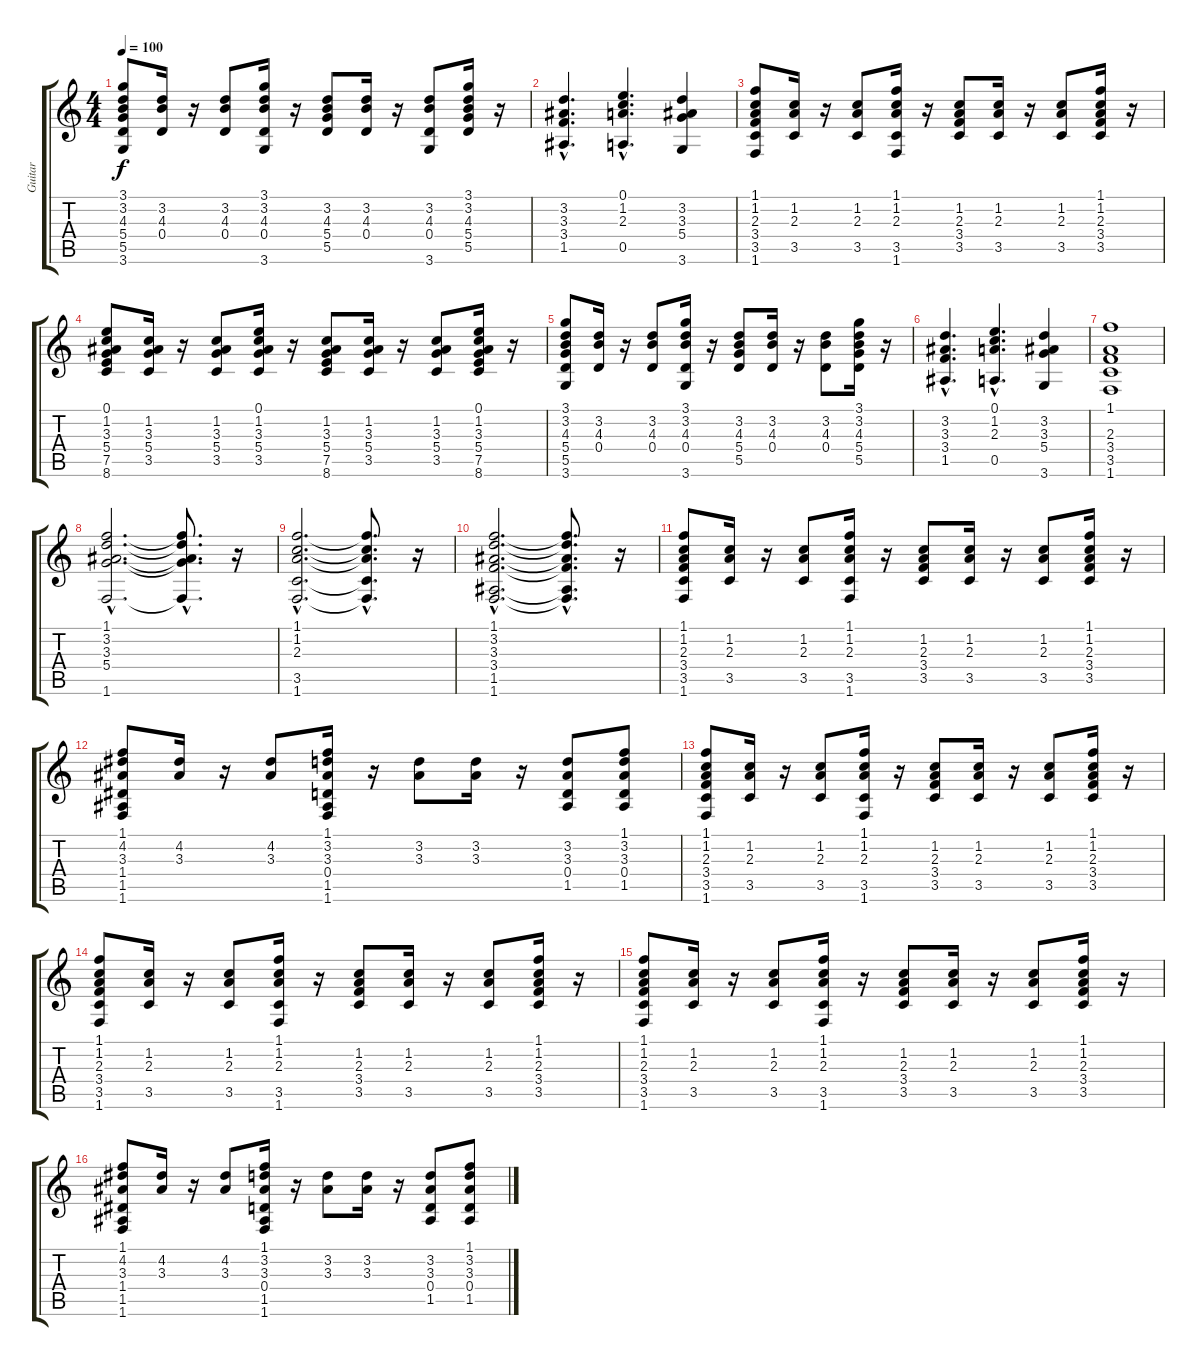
\track ("Guitar" "Guitar") {instrument acousticguitarsteel}
\staff {score tabs}
\tuning (E4 B3 G3 D3 A2 E2) {hide}
\ts (4 4)
\tempo 100
\clef g2
\ks c
(3.1 3.2 4.3 5.4 5.5 3.6).8{dy f} (3.2 4.3 0.4).16 r.16 (3.2 4.3 0.4).8 (3.1 3.2 4.3 0.4 3.6).16 r.16 (3.2 4.3 5.4 5.5).8 (3.2 4.3 0.4).16 r.16 (3.2 4.3 0.4 3.6).8 (3.1 3.2 4.3 5.4 5.5).16 r.16 |
(3.2{hac} 3.3{hac} 3.4{hac} 1.5{hac}).4{d} (0.1{hac} 1.2{hac} 2.3{hac} 0.5{hac}).4{d} (3.2 3.3 5.4 3.6).4 |
(1.1 1.2 2.3 3.4 3.5 1.6).8 (1.2 2.3 3.5).16 r.16 (1.2 2.3 3.5).8 (1.1 1.2 2.3 3.5 1.6).16 r.16 (1.2 2.3 3.4 3.5).8 (1.2 2.3 3.5).16 r.16 (1.2 2.3 3.5).8 (1.1 1.2 2.3 3.4 3.5).16 r.16 |
(0.1 1.2 3.3 5.4 7.5 8.6).8 (1.2 3.3 5.4 3.5).16 r.16 (1.2 3.3 5.4 3.5).8 (0.1 1.2 3.3 5.4 3.5).16 r.16 (1.2 3.3 5.4 7.5 8.6).8 (1.2 3.3 5.4 3.5).16 r.16 (1.2 3.3 5.4 3.5).8 (0.1 1.2 3.3 5.4 7.5 8.6).16 r.16 |
(3.1 3.2 4.3 5.4 5.5 3.6).8 (3.2 4.3 0.4).16 r.16 (3.2 4.3 0.4).8 (3.1 3.2 4.3 0.4 3.6).16 r.16 (3.2 4.3 5.4 5.5).8 (3.2 4.3 0.4).16 r.16 (3.2 4.3 0.4).8 (3.1 3.2 4.3 5.4 5.5).16 r.16 |
(3.2{hac} 3.3{hac} 3.4{hac} 1.5{hac}).4{d} (0.1{hac} 1.2{hac} 2.3{hac} 0.5{hac}).4{d} (3.2 3.3 5.4 3.6).4 |
(1.1 2.3 3.4 3.5 1.6).1 |
(1.1{hac} 3.2{hac} 3.3{hac} 5.4{hac} 1.6{hac}).2{d} (1.1{hac t} 3.2{hac t} 3.3{hac t} 5.4{hac t} 1.6{hac t}).8{d} r.16 |
(1.1{hac} 1.2{hac} 2.3{hac} 3.5{hac} 1.6{hac}).2{d} (1.1{hac t} 1.2{hac t} 2.3{hac t} 3.5{hac t} 1.6{hac t}).8{d} r.16 |
(1.1{hac} 3.2{hac} 3.3{hac} 3.4{hac} 1.5{hac} 1.6{hac}).2{d} (1.1{hac t} 3.2{hac t} 3.3{hac t} 3.4{hac t} 1.5{hac t} 1.6{hac t}).8{d} r.16 |
(1.1 1.2 2.3 3.4 3.5 1.6).8 (1.2 2.3 3.5).16 r.16 (1.2 2.3 3.5).8 (1.1 1.2 2.3 3.5 1.6).16 r.16 (1.2 2.3 3.4 3.5).8 (1.2 2.3 3.5).16 r.16 (1.2 2.3 3.5).8 (1.1 1.2 2.3 3.4 3.5).16 r.16 |
(1.1 4.2 3.3 1.4 1.5 1.6).8 (4.2 3.3).16 r.16 (4.2 3.3).8 (1.1 3.2 3.3 0.4 1.5 1.6).16 r.16 (3.2 3.3).8 (3.2 3.3).16 r.16 (3.2 3.3 0.4 1.5).8 (1.1 3.2 3.3 0.4 1.5).8 |
(1.1 1.2 2.3 3.4 3.5 1.6).8 (1.2 2.3 3.5).16 r.16 (1.2 2.3 3.5).8 (1.1 1.2 2.3 3.5 1.6).16 r.16 (1.2 2.3 3.4 3.5).8 (1.2 2.3 3.5).16 r.16 (1.2 2.3 3.5).8 (1.1 1.2 2.3 3.4 3.5).16 r.16 |
(1.1 1.2 2.3 3.4 3.5 1.6).8 (1.2 2.3 3.5).16 r.16 (1.2 2.3 3.5).8 (1.1 1.2 2.3 3.5 1.6).16 r.16 (1.2 2.3 3.4 3.5).8 (1.2 2.3 3.5).16 r.16 (1.2 2.3 3.5).8 (1.1 1.2 2.3 3.4 3.5).16 r.16 |
(1.1 1.2 2.3 3.4 3.5 1.6).8 (1.2 2.3 3.5).16 r.16 (1.2 2.3 3.5).8 (1.1 1.2 2.3 3.5 1.6).16 r.16 (1.2 2.3 3.4 3.5).8 (1.2 2.3 3.5).16 r.16 (1.2 2.3 3.5).8 (1.1 1.2 2.3 3.4 3.5).16 r.16 |
(1.1 4.2 3.3 1.4 1.5 1.6).8 (4.2 3.3).16 r.16 (4.2 3.3).8 (1.1 3.2 3.3 0.4 1.5 1.6).16 r.16 (3.2 3.3).8 (3.2 3.3).16 r.16 (3.2 3.3 0.4 1.5).8 (1.1 3.2 3.3 0.4 1.5).8
